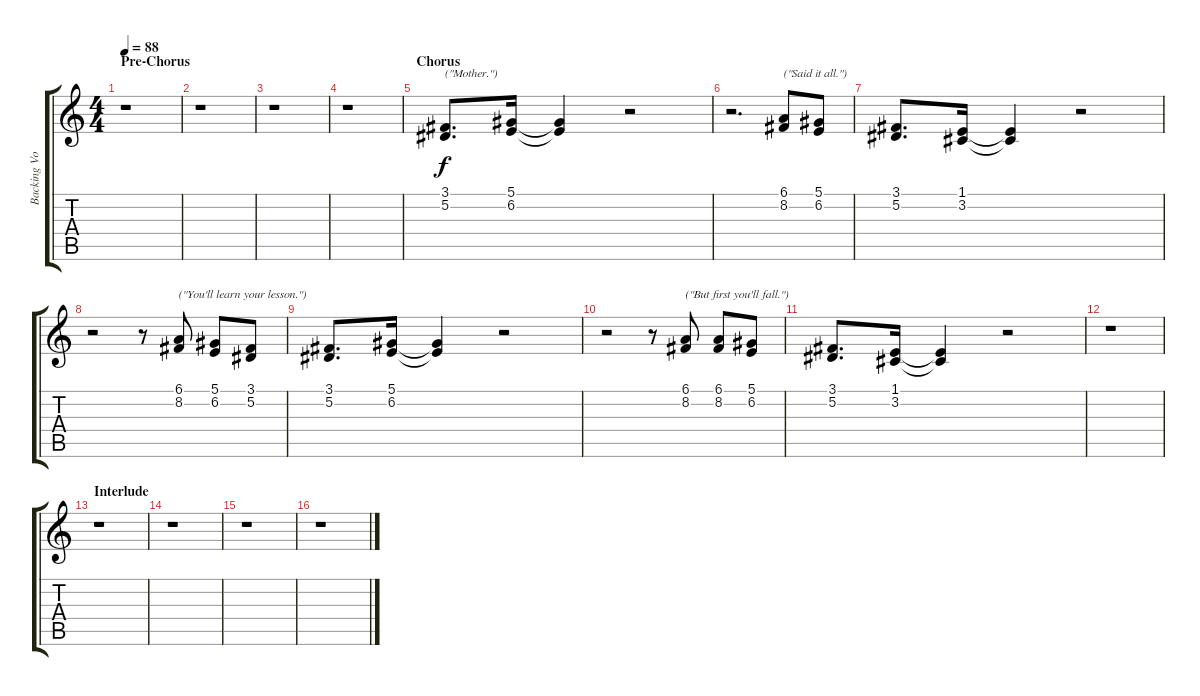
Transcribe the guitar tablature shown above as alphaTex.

\track ("Backing Vocals" "Backing Vo") {instrument lead2sawtooth}
\staff {score tabs}
\tuning (Eb4 Bb3 Gb3 Db3 Ab2 Db2) {hide}
\ts (4 4)
\section ("" "Pre-Chorus")
\tempo 88
\clef g2
\ks c
r.1{dy f} |
r.1 |
r.1 |
r.1 |
\section ("" "Chorus")
(3.1 5.2).8{d txt "(\"Mother.\")"} (5.1 6.2).16 (5.1{t} 6.2{t}).4 r.2 |
r.2{d} (6.1 8.2).8{txt "(\"Said it all.\")"} (5.1 6.2).8 |
(3.1 5.2).8{d} (1.1 3.2).16 (1.1{t} 3.2{t}).4 r.2 |
r.2 r.8 (6.1 8.2).8{txt "(\"You'll learn your lesson.\")"} (5.1 6.2).8 (3.1 5.2).8 |
(3.1 5.2).8{d} (5.1 6.2).16 (5.1{t} 6.2{t}).4 r.2 |
r.2 r.8 (6.1 8.2).8{txt "(\"But first you'll fall.\")"} (6.1 8.2).8 (5.1 6.2).8 |
(3.1 5.2).8{d} (1.1 3.2).16 (1.1{t} 3.2{t}).4 r.2 |
r.1 |
\section ("" "Interlude")
r.1 |
r.1 |
r.1 |
r.1
